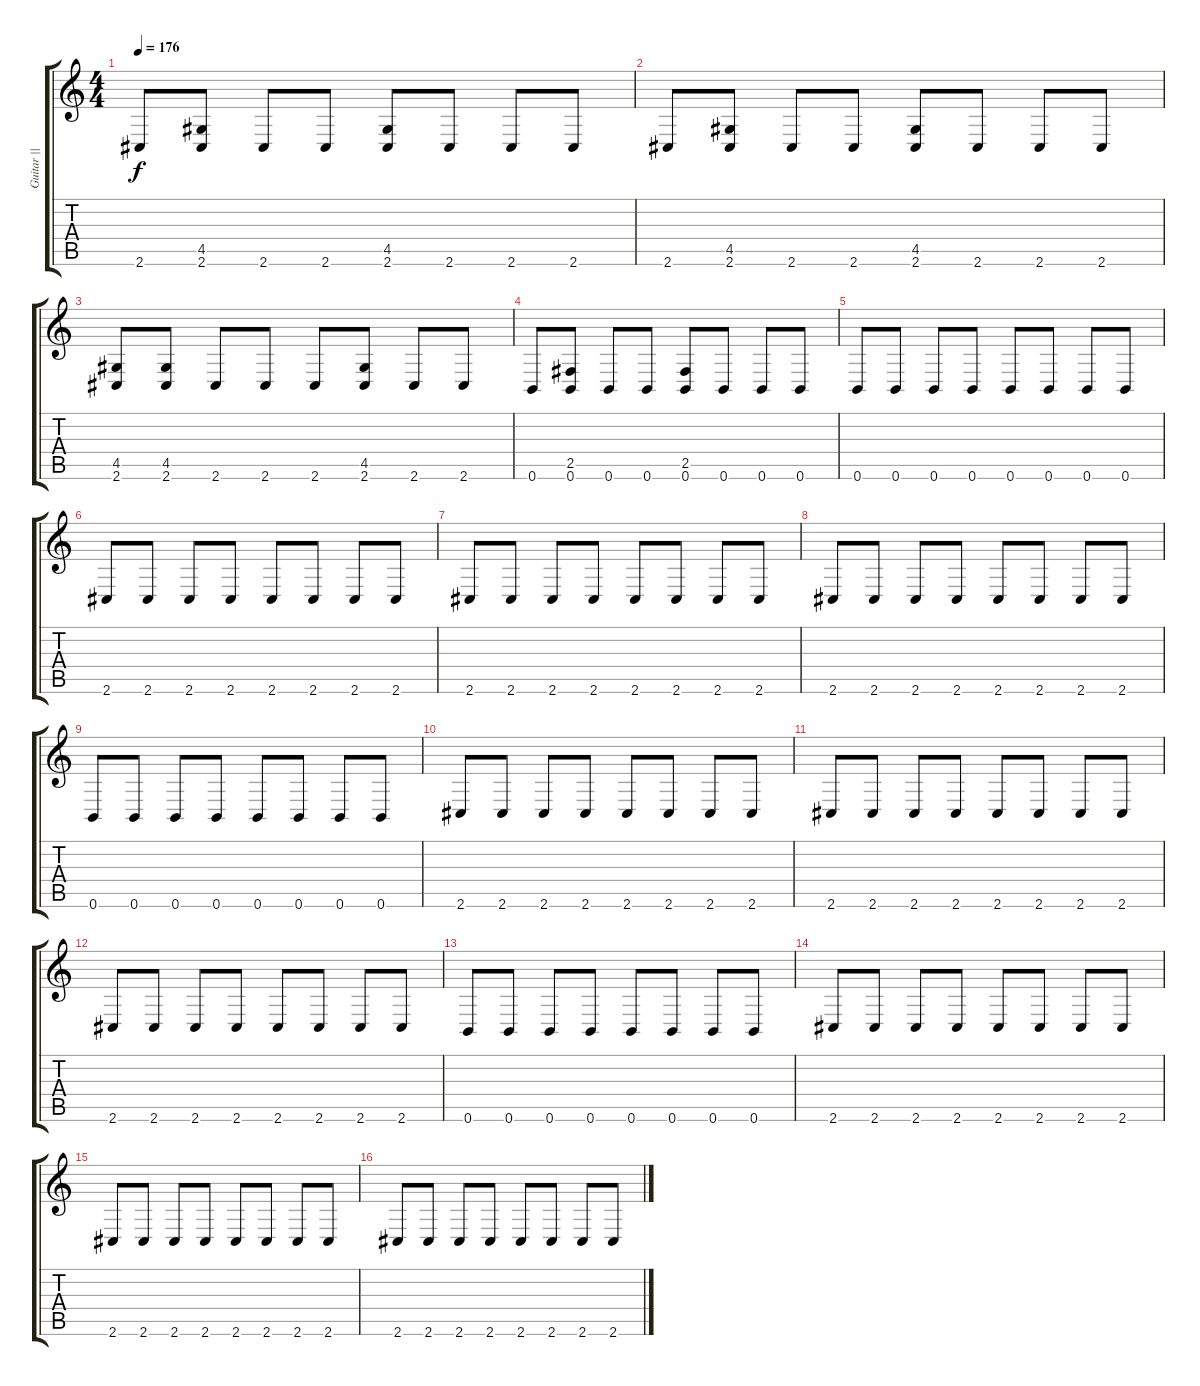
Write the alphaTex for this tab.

\track ("Guitar ||" "Guitar ||") {instrument overdrivenguitar}
\staff {score tabs}
\tuning (E4 B3 G3 D3 E2 B1) {hide}
\ts (4 4)
\tempo 176
\clef g2
\ks c
2.6.8{dy f} (4.5 2.6).8 2.6.8 2.6.8 (4.5 2.6).8 2.6.8 2.6.8 2.6.8 |
2.6.8 (4.5 2.6).8 2.6.8 2.6.8 (4.5 2.6).8 2.6.8 2.6.8 2.6.8 |
(4.5 2.6).8 (4.5 2.6).8 2.6.8 2.6.8 2.6.8 (4.5 2.6).8 2.6.8 2.6.8 |
0.6.8 (2.5 0.6).8 0.6.8 0.6.8 (2.5 0.6).8 0.6.8 0.6.8 0.6.8 |
0.6.8 0.6.8 0.6.8 0.6.8 0.6.8 0.6.8 0.6.8 0.6.8 |
2.6.8 2.6.8 2.6.8 2.6.8 2.6.8 2.6.8 2.6.8 2.6.8 |
2.6.8 2.6.8 2.6.8 2.6.8 2.6.8 2.6.8 2.6.8 2.6.8 |
2.6.8 2.6.8 2.6.8 2.6.8 2.6.8 2.6.8 2.6.8 2.6.8 |
0.6.8 0.6.8 0.6.8 0.6.8 0.6.8 0.6.8 0.6.8 0.6.8 |
2.6.8 2.6.8 2.6.8 2.6.8 2.6.8 2.6.8 2.6.8 2.6.8 |
2.6.8 2.6.8 2.6.8 2.6.8 2.6.8 2.6.8 2.6.8 2.6.8 |
2.6.8 2.6.8 2.6.8 2.6.8 2.6.8 2.6.8 2.6.8 2.6.8 |
0.6.8 0.6.8 0.6.8 0.6.8 0.6.8 0.6.8 0.6.8 0.6.8 |
2.6.8 2.6.8 2.6.8 2.6.8 2.6.8 2.6.8 2.6.8 2.6.8 |
2.6.8 2.6.8 2.6.8 2.6.8 2.6.8 2.6.8 2.6.8 2.6.8 |
2.6.8 2.6.8 2.6.8 2.6.8 2.6.8 2.6.8 2.6.8 2.6.8
